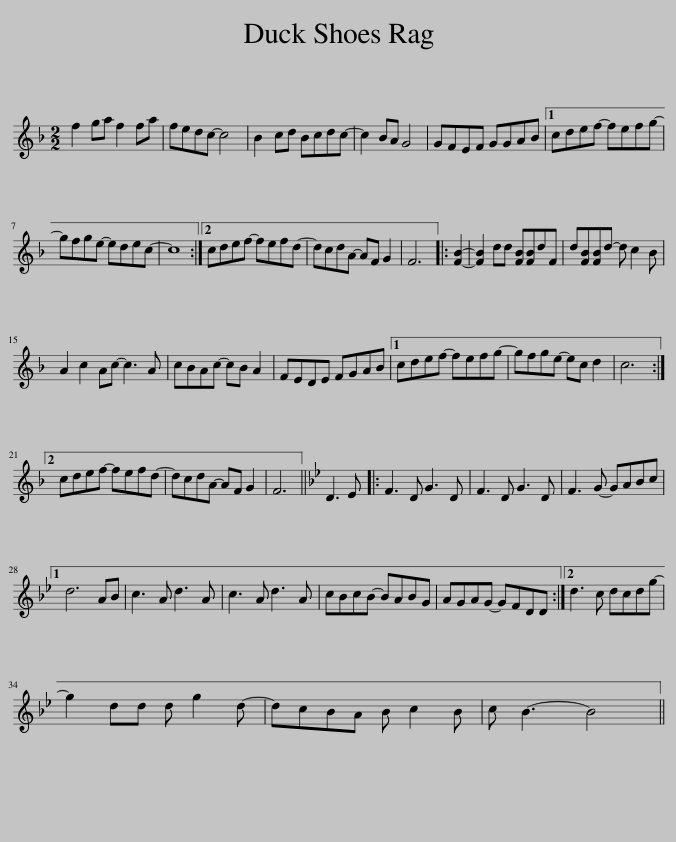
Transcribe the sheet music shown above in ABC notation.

X:1
L:1/8
M:2/2
I:linebreak $
K:F
V:1 treble
V:1
 f2 ga f2 fa | fedc- c4 | B2 cd Bcdc- | c2 BA G4 | GFEF GGAB |1 %5
 cdef- fefg- |$ gfge- edec- | c8 :|2 cdef- fefd- | dcdA- AF G2 | %10
 F6 |: [FB]2- | [FB]2 dd [FB][FB]dF | d[FB][FB]d- d c2 B |$ A2 c2 Ac- c3 A | %15
 cBAc- cB A2 | FEDE FGAB |1 cdef- fefg- | gfge- ec d2 | c6 :|2$ %20
 cdef- fefd- | dcdA- AF G2 | F6 ||[K:Bb] D3 E |: F3 D G3 D | %25
 F3 D G3 D | F3 G- GABc |1$ d6 AB | c3 A d3 A | c3 A d3 A | %30
 cBcB- BABG | AGAG- GFDD :|2 d3 c dcdg- |$ g2 dd d g2 d- | dcBA B c2 B | %35
 c B3- B4 || %36
